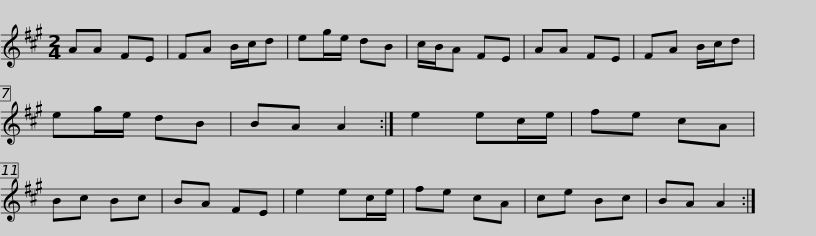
X:1
L:1/8
M:2/4
I:linebreak $
K:A
V:1 treble
V:1
 AA FE | FA B/c/d | eg/e/ dB | c/B/A FE | AA FE | %5
 FA B/c/d | eg/e/ dB | BA A2 :| e2 ec/e/ |$ fe cA | %10
 Bc Bc | BA FE | e2 ec/e/ | fe cA | ce Bc | %15
 BA A2 :| %16
